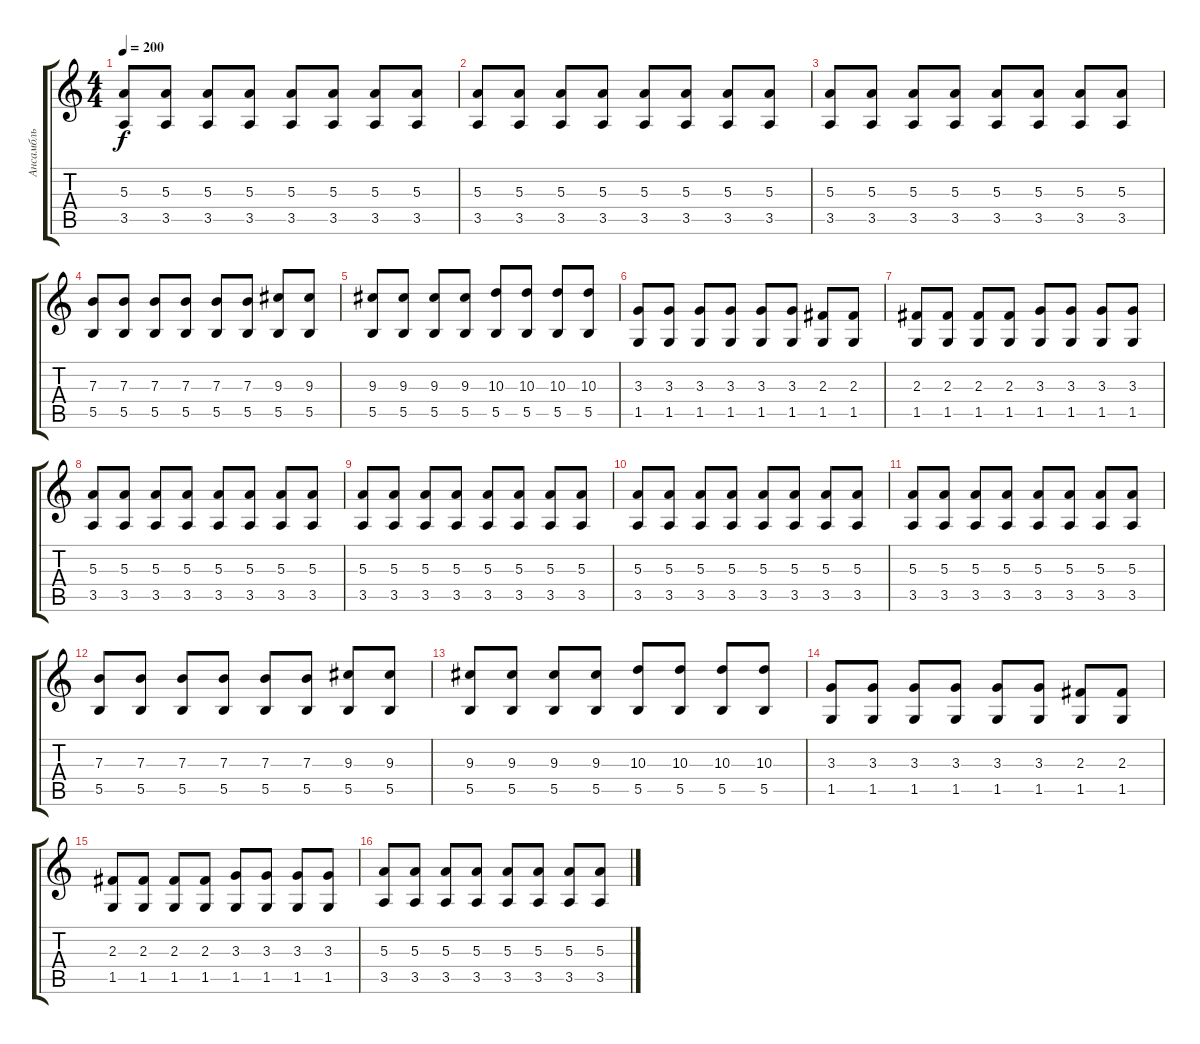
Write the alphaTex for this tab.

\track ("Ансамбль" "Ансамбль") {instrument distortionguitar}
\staff {score tabs}
\tuning (Db4 Ab3 E3 B2 Gb2 B1) {hide}
\ts (4 4)
\tempo 200
\clef g2
\ks c
(5.3 3.5).8{dy f} (5.3 3.5).8 (5.3 3.5).8 (5.3 3.5).8 (5.3 3.5).8 (5.3 3.5).8 (5.3 3.5).8 (5.3 3.5).8 |
(5.3 3.5).8 (5.3 3.5).8 (5.3 3.5).8 (5.3 3.5).8 (5.3 3.5).8 (5.3 3.5).8 (5.3 3.5).8 (5.3 3.5).8 |
(5.3 3.5).8 (5.3 3.5).8 (5.3 3.5).8 (5.3 3.5).8 (5.3 3.5).8 (5.3 3.5).8 (5.3 3.5).8 (5.3 3.5).8 |
(7.3 5.5).8 (7.3 5.5).8 (7.3 5.5).8 (7.3 5.5).8 (7.3 5.5).8 (7.3 5.5).8 (9.3 5.5).8 (9.3 5.5).8 |
(9.3 5.5).8 (9.3 5.5).8 (9.3 5.5).8 (9.3 5.5).8 (10.3 5.5).8 (10.3 5.5).8 (10.3 5.5).8 (10.3 5.5).8 |
(3.3 1.5).8 (3.3 1.5).8 (3.3 1.5).8 (3.3 1.5).8 (3.3 1.5).8 (3.3 1.5).8 (2.3 1.5).8 (2.3 1.5).8 |
(2.3 1.5).8 (2.3 1.5).8 (2.3 1.5).8 (2.3 1.5).8 (3.3 1.5).8 (3.3 1.5).8 (3.3 1.5).8 (3.3 1.5).8 |
(5.3 3.5).8 (5.3 3.5).8 (5.3 3.5).8 (5.3 3.5).8 (5.3 3.5).8 (5.3 3.5).8 (5.3 3.5).8 (5.3 3.5).8 |
(5.3 3.5).8 (5.3 3.5).8 (5.3 3.5).8 (5.3 3.5).8 (5.3 3.5).8 (5.3 3.5).8 (5.3 3.5).8 (5.3 3.5).8 |
(5.3 3.5).8 (5.3 3.5).8 (5.3 3.5).8 (5.3 3.5).8 (5.3 3.5).8 (5.3 3.5).8 (5.3 3.5).8 (5.3 3.5).8 |
(5.3 3.5).8 (5.3 3.5).8 (5.3 3.5).8 (5.3 3.5).8 (5.3 3.5).8 (5.3 3.5).8 (5.3 3.5).8 (5.3 3.5).8 |
(7.3 5.5).8 (7.3 5.5).8 (7.3 5.5).8 (7.3 5.5).8 (7.3 5.5).8 (7.3 5.5).8 (9.3 5.5).8 (9.3 5.5).8 |
(9.3 5.5).8 (9.3 5.5).8 (9.3 5.5).8 (9.3 5.5).8 (10.3 5.5).8 (10.3 5.5).8 (10.3 5.5).8 (10.3 5.5).8 |
(3.3 1.5).8 (3.3 1.5).8 (3.3 1.5).8 (3.3 1.5).8 (3.3 1.5).8 (3.3 1.5).8 (2.3 1.5).8 (2.3 1.5).8 |
(2.3 1.5).8 (2.3 1.5).8 (2.3 1.5).8 (2.3 1.5).8 (3.3 1.5).8 (3.3 1.5).8 (3.3 1.5).8 (3.3 1.5).8 |
(5.3 3.5).8 (5.3 3.5).8 (5.3 3.5).8 (5.3 3.5).8 (5.3 3.5).8 (5.3 3.5).8 (5.3 3.5).8 (5.3 3.5).8
